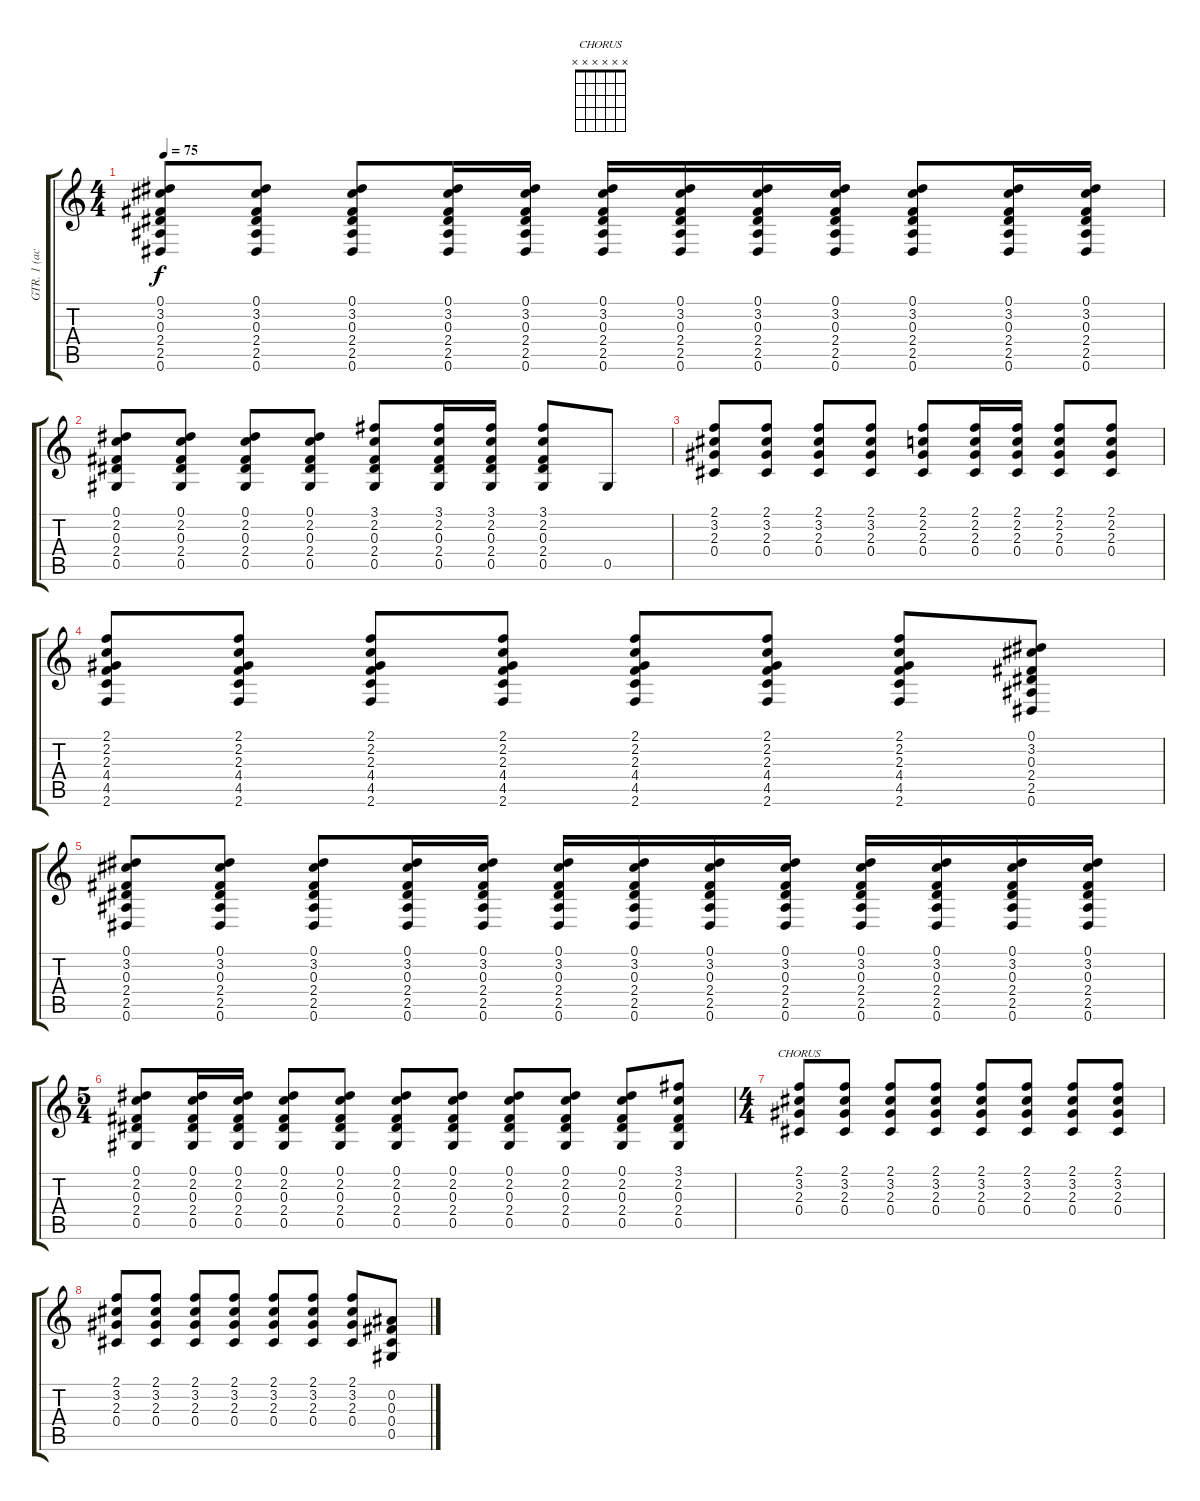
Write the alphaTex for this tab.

\track ("GTR. 1 (acous.)" "GTR. 1 (ac") {instrument acousticguitarsteel}
\staff {score tabs}
\tuning (Eb4 Bb3 Gb3 Db3 Ab2 Eb2) {hide}
\chord ("CHORUS" x x x x x x) {firstfret 0}
\ts (4 4)
\tempo 75
\clef g2
\ks c
(0.1 3.2 0.3 2.4 2.5 0.6).8{dy f} (0.1 3.2 0.3 2.4 2.5 0.6).8 (0.1 3.2 0.3 2.4 2.5 0.6).8 (0.1 3.2 0.3 2.4 2.5 0.6).16 (0.1 3.2 0.3 2.4 2.5 0.6).16 (0.1 3.2 0.3 2.4 2.5 0.6).16 (0.1 3.2 0.3 2.4 2.5 0.6).16 (0.1 3.2 0.3 2.4 2.5 0.6).16 (0.1 3.2 0.3 2.4 2.5 0.6).16 (0.1 3.2 0.3 2.4 2.5 0.6).8 (0.1 3.2 0.3 2.4 2.5 0.6).16 (0.1 3.2 0.3 2.4 2.5 0.6).16 |
(0.1 2.2 0.3 2.4 0.5).8 (0.1 2.2 0.3 2.4 0.5).8 (0.1 2.2 0.3 2.4 0.5).8 (0.1 2.2 0.3 2.4 0.5).8 (3.1 2.2 0.3 2.4 0.5).8 (3.1 2.2 0.3 2.4 0.5).16 (3.1 2.2 0.3 2.4 0.5).16 (3.1 2.2 0.3 2.4 0.5).8 0.5.8 |
(2.1 3.2 2.3 0.4).8 (2.1 3.2 2.3 0.4).8 (2.1 3.2 2.3 0.4).8 (2.1 3.2 2.3 0.4).8 (2.1 2.2 2.3 0.4).8 (2.1 2.2 2.3 0.4).16 (2.1 2.2 2.3 0.4).16 (2.1 2.2 2.3 0.4).8 (2.1 2.2 2.3 0.4).8 |
(2.1 2.2 2.3 4.4 4.5 2.6).8 (2.1 2.2 2.3 4.4 4.5 2.6).8 (2.1 2.2 2.3 4.4 4.5 2.6).8 (2.1 2.2 2.3 4.4 4.5 2.6).8 (2.1 2.2 2.3 4.4 4.5 2.6).8 (2.1 2.2 2.3 4.4 4.5 2.6).8 (2.1 2.2 2.3 4.4 4.5 2.6).8 (0.1 3.2 0.3 2.4 2.5 0.6).8 |
(0.1 3.2 0.3 2.4 2.5 0.6).8 (0.1 3.2 0.3 2.4 2.5 0.6).8 (0.1 3.2 0.3 2.4 2.5 0.6).8 (0.1 3.2 0.3 2.4 2.5 0.6).16 (0.1 3.2 0.3 2.4 2.5 0.6).16 (0.1 3.2 0.3 2.4 2.5 0.6).16 (0.1 3.2 0.3 2.4 2.5 0.6).16 (0.1 3.2 0.3 2.4 2.5 0.6).16 (0.1 3.2 0.3 2.4 2.5 0.6).16 (0.1 3.2 0.3 2.4 2.5 0.6).16 (0.1 3.2 0.3 2.4 2.5 0.6).16 (0.1 3.2 0.3 2.4 2.5 0.6).16 (0.1 3.2 0.3 2.4 2.5 0.6).16 |
\ts (5 4)
(0.1 2.2 0.3 2.4 0.5).8 (0.1 2.2 0.3 2.4 0.5).16 (0.1 2.2 0.3 2.4 0.5).16 (0.1 2.2 0.3 2.4 0.5).8 (0.1 2.2 0.3 2.4 0.5).8 (0.1 2.2 0.3 2.4 0.5).8 (0.1 2.2 0.3 2.4 0.5).8 (0.1 2.2 0.3 2.4 0.5).8 (0.1 2.2 0.3 2.4 0.5).8 (0.1 2.2 0.3 2.4 0.5).8 (3.1 2.2 0.3 2.4 0.5).8 |
\ts (4 4)
(2.1 3.2 2.3 0.4).8{ch "CHORUS"} (2.1 3.2 2.3 0.4).8 (2.1 3.2 2.3 0.4).8 (2.1 3.2 2.3 0.4).8 (2.1 3.2 2.3 0.4).8 (2.1 3.2 2.3 0.4).8 (2.1 3.2 2.3 0.4).8 (2.1 3.2 2.3 0.4).8 |
(2.1 3.2 2.3 0.4).8 (2.1 3.2 2.3 0.4).8 (2.1 3.2 2.3 0.4).8 (2.1 3.2 2.3 0.4).8 (2.1 3.2 2.3 0.4).8 (2.1 3.2 2.3 0.4).8 (2.1 3.2 2.3 0.4).8 (0.2 0.3 0.4 0.5).8
